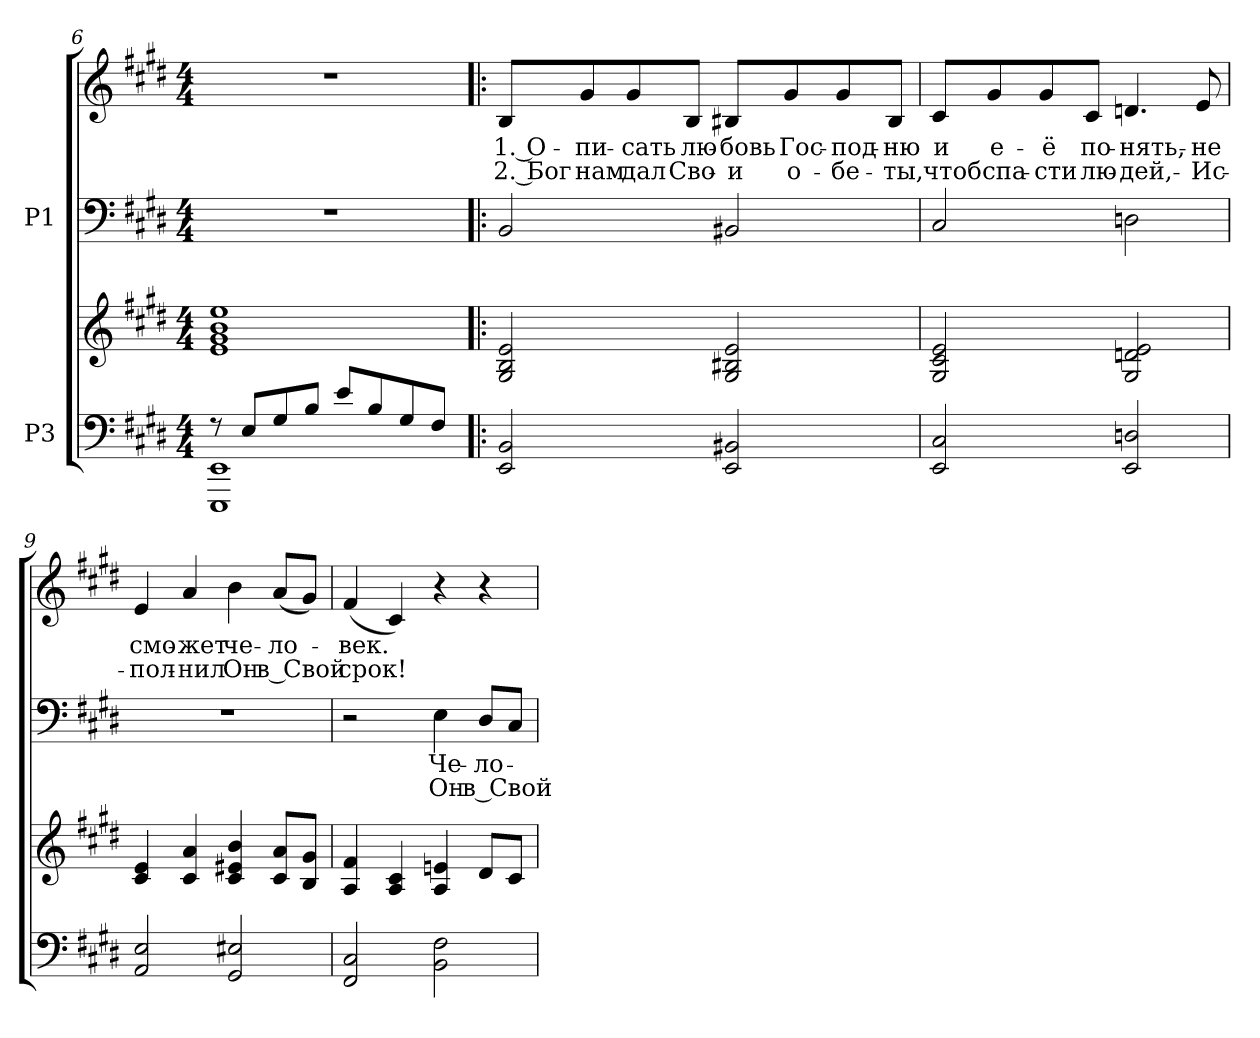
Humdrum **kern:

**kern	**kern	**kern	**text	**text	**kern	**text	**text
*part2	*part2	*part1	*part1	*part1	*part1	*part1	*part1
*staff4	*staff3	*staff2	*staff2	*staff2	*staff1	*staff1	*staff1
*I"P3	*	*I"P1	*	*	*	*	*
*clefF4	*clefG2	*clefF4	*	*	*clefG2	*	*
*k[f#c#g#d#]	*k[f#c#g#d#]	*k[f#c#g#d#]	*	*	*k[f#c#g#d#]	*	*
*E:	*E:	*E:	*	*	*E:	*	*
*M4/4	*M4/4	*M4/4	*	*	*M4/4	*	*
=6	=6	=6	=6	=6	=6	=6	=6
*^	*	*	*	*	*	*	*
8r	1EEEi 1EEi	1ei 1g#i 1bi 1eei	1r	.	.	1r	.	.
8Ei/L	.	.	.	.	.	.	.	.
8G#i/	.	.	.	.	.	.	.	.
8Bi/J	.	.	.	.	.	.	.	.
8ei/L	.	.	.	.	.	.	.	.
8Bi/	.	.	.	.	.	.	.	.
8G#i/	.	.	.	.	.	.	.	.
8F#i/J	.	.	.	.	.	.	.	.
*v	*v	*	*	*	*	*	*	*
!!LO:LB:g=z
=7!|:	=7!|:	=7!|:	=7!|:	=7!|:	=7!|:	=7!|:	=7!|:
!	!	!	!	!	!	!LO:LY:b:color=#000000	!LO:LY:b:color=#000000
2EEi/ 2BBi	2G#i/ 2Bi 2ei	2BBi/	.	.	8Bi/L	1. О-	2. Бог
!	!	!	!	!	!	!LO:LY:b:color=#000000	!LO:LY:b:color=#000000
.	.	.	.	.	8g#i/	-пи-	нам
!	!	!	!	!	!	!LO:LY:b:color=#000000	!LO:LY:b:color=#000000
.	.	.	.	.	8g#i/	-сать	дал
!	!	!	!	!	!	!LO:LY:b:color=#000000	!LO:LY:b:color=#000000
.	.	.	.	.	8Bi/J	лю-	Сво-
!	!	!	!	!	!	!LO:LY:b:color=#000000	!LO:LY:b:color=#000000
2EEi/ 2BB#Xi	2G#i/ 2B#Xi 2ei	2BB#Xi/	.	.	8B#Xi/L	-бовь	-и
!	!	!	!	!	!	!LO:LY:b:color=#000000	!LO:LY:b:color=#000000
.	.	.	.	.	8g#i/	Гос-	о-
!	!	!	!	!	!	!LO:LY:b:color=#000000	!LO:LY:b:color=#000000
.	.	.	.	.	8g#i/	-под-	-бе-
!	!	!	!	!	!	!LO:LY:b:color=#000000	!LO:LY:b:color=#000000
.	.	.	.	.	8B#i/J	-ню	-ты,
=8	=8	=8	=8	=8	=8	=8	=8
!	!	!	!	!	!	!LO:LY:b:color=#000000	!LO:LY:b:color=#000000
2EEi/ 2C#i	2G#i/ 2c#i 2ei	2C#i/	.	.	8c#i/L	и	чтоб
!	!	!	!	!	!	!LO:LY:b:color=#000000	!LO:LY:b:color=#000000
.	.	.	.	.	8g#i/	е-	спа-
!	!	!	!	!	!	!LO:LY:b:color=#000000	!LO:LY:b:color=#000000
.	.	.	.	.	8g#i/	-ё	-сти
!	!	!	!	!	!	!LO:LY:b:color=#000000	!LO:LY:b:color=#000000
.	.	.	.	.	8c#i/J	по-	лю-
!	!	!	!	!	!	!LO:LY:b:color=#000000	!LO:LY:b:color=#000000
2EEi/ 2Dni	2G#i/ 2dni 2ei	2Dni\	.	.	4.dni/	-нять,-	-дей,-
!	!	!	!	!	!	!LO:LY:b:color=#000000	!LO:LY:b:color=#000000
.	.	.	.	.	8ei/	-не	-Ис-
=9	=9	=9	=9	=9	=9	=9	=9
!	!	!	!	!	!	!LO:LY:b:color=#000000	!LO:LY:b:color=#000000
2AAi/ 2Ei	4c#i/ 4ei	1r	.	.	4ei/	смо-	-пол-
!	!	!	!	!	!	!LO:LY:b:color=#000000	!LO:LY:b:color=#000000
.	4c#i/ 4ai	.	.	.	4ai/	-жет	-нил
!	!	!	!	!	!	!LO:LY:b:color=#000000	!LO:LY:b:color=#000000
2GG#i/ 2E#Xi	4c#i/ 4e#Xi 4bi	.	.	.	4bi\	че-	Он
!	!	!	!	!	!	!LO:LY:b:color=#000000	!LO:LY:b:color=#000000
.	8c#i/ 8aiL	.	.	.	(8ai/L	-ло-	в Свой
.	8Bi/ 8g#iJ	.	.	.	8g#i/J)	.	.
!!LO:LB:g=z
=10	=10	=10	=10	=10	=10	=10	=10
!	!	!	!	!	!	!LO:LY:b:color=#000000	!LO:LY:b:color=#000000
2FF#i/ 2C#i	4Ai/ 4f#i	2r	.	.	(4f#i/	-век.	срок!
.	4Ai/ 4c#i	.	.	.	4c#i/)	.	.
!	!	!	!LO:LY:a:color=#000000	!LO:LY:a:color=#000000	!	!	!
2BBi\ 2F#i	4Ai/ 4eni	4Ei\	Че-	Он	4r	.	.
!	!	!	!LO:LY:a:color=#000000	!LO:LY:a:color=#000000	!	!	!
.	8d#i/L	8D#i/L	-ло-	в Свой	4r	.	.
.	8c#i/J	8C#i/J	.	.	.	.	.
=	=	=	=	=	=	=	=
*-	*-	*-	*-	*-	*-	*-	*-
